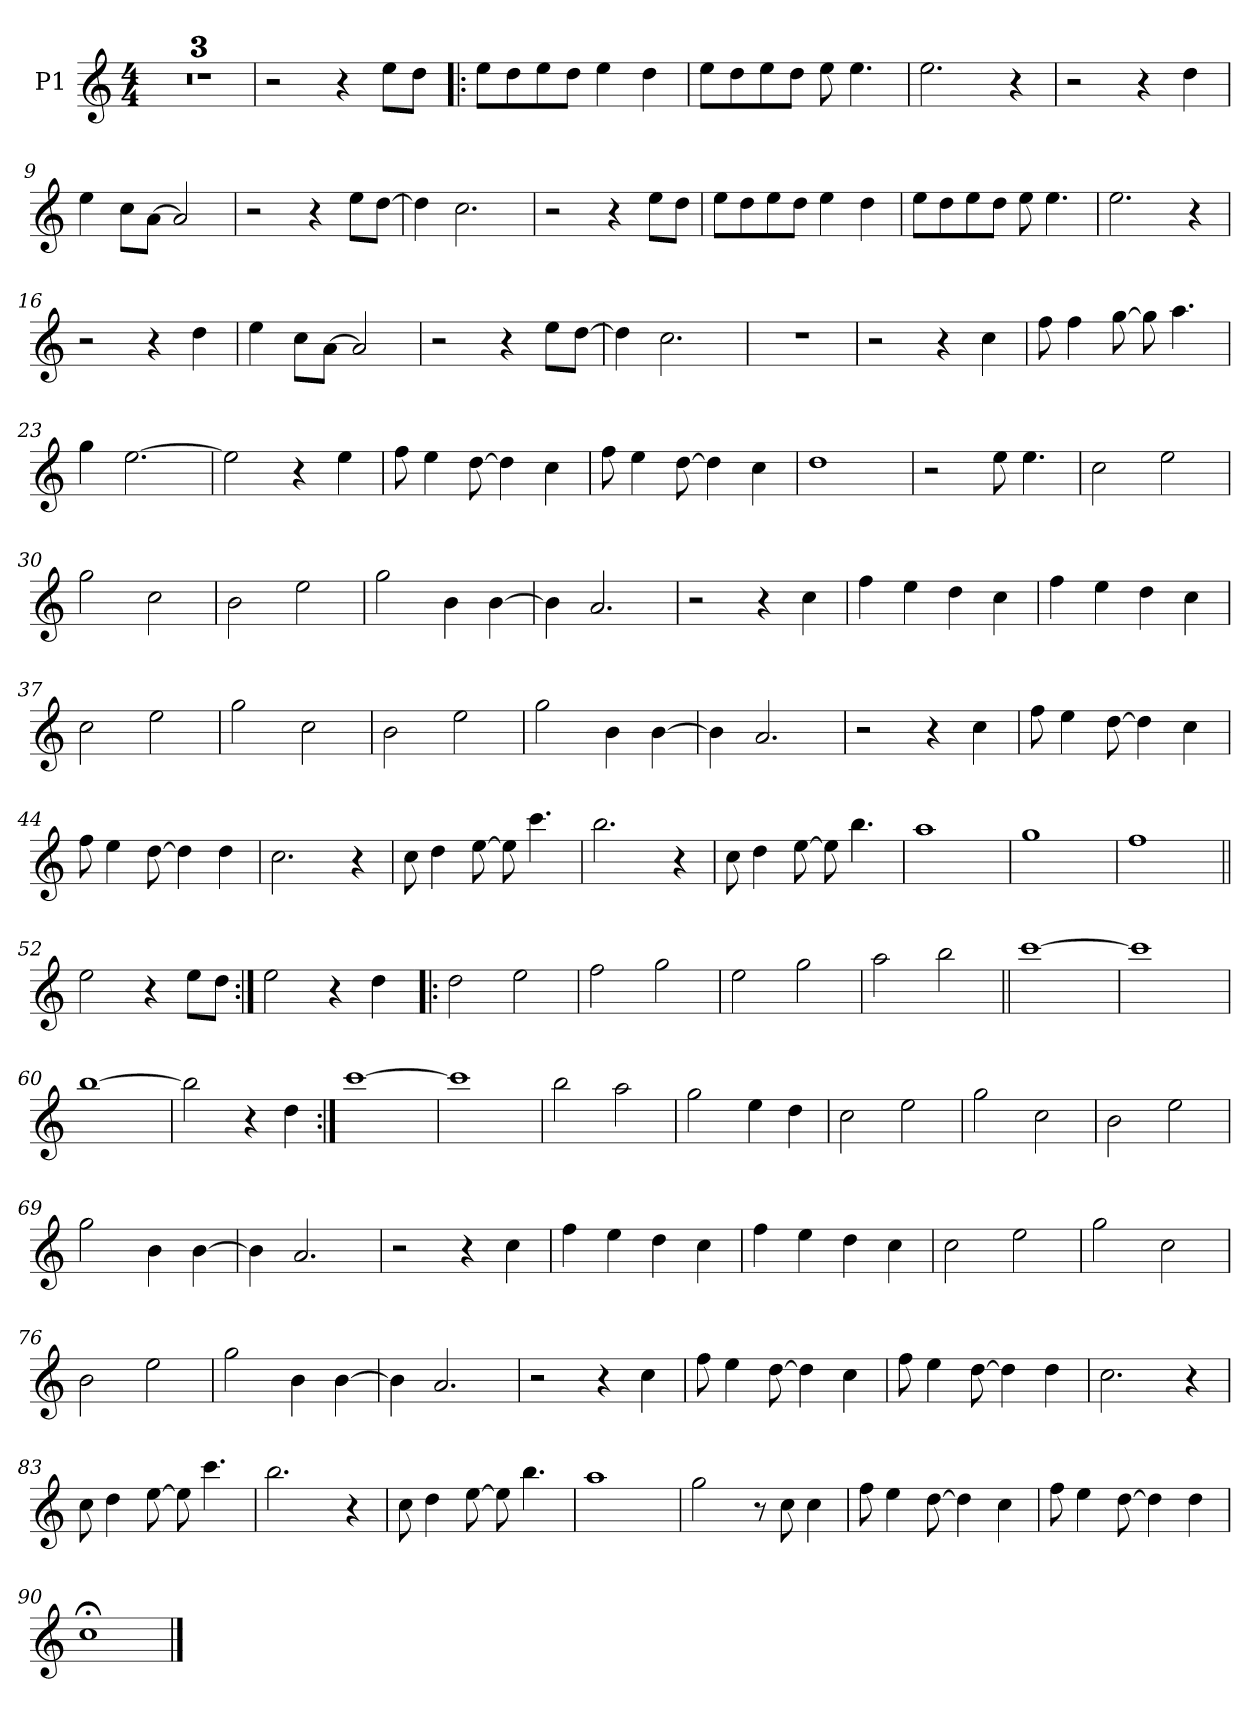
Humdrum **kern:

**kern
*part1
*staff1
*I"P1
*clefG2
*k[]
*M4/4
*MM178
=1
1r
=2
1r
=3
1r
=4
2r
4r
8ee\L
8dd\J
=5!|:
8ee\L
8dd\
8ee\
8dd\J
4ee\
4dd\
=6
8ee\L
8dd\
8ee\
8dd\J
8ee\
4.ee\
=7
2.ee\
4r
!!LO:LB:g=z
=8
2r
4r
4dd\
=9
4ee\
8cc\L
[>8a\J
2a/]
=10
2r
4r
8ee\L
[>8dd\J
=11
4dd\]
2.cc\
=12
2r
4r
8ee\L
8dd\J
=13
8ee\L
8dd\
8ee\
8dd\J
4ee\
4dd\
!!LO:LB:g=z
=14
8ee\L
8dd\
8ee\
8dd\J
8ee\
4.ee\
=15
2.ee\
4r
=16
2r
4r
4dd\
=17
4ee\
8cc\L
[>8a\J
2a/]
=18
2r
4r
8ee\L
[>8dd\J
=19
4dd\]
2.cc\
=20
1r
!!LO:LB:g=z
=21
2r
4r
4cc\
=22
8ff\
4ff\
[>8gg\
8gg\]
4.aa\
=23
4gg\
[>2.ee\
=24
2ee\]
4r
4ee\
=25
8ff\
4ee\
[>8dd\
4dd\]
4cc\
=26
8ff\
4ee\
[>8dd\
4dd\]
4cc\
!!LO:LB:g=z
=27
1dd
=28
2r
8ee\
4.ee\
=29
2cc\
2ee\
=30
2gg\
2cc\
=31
2b\
2ee\
=32
2gg\
4b\
[>4b\
=33
4b\]
2.a/
!!LO:LB:g=z
=34
2r
4r
4cc\
=35
4ff\
4ee\
4dd\
4cc\
=36
4ff\
4ee\
4dd\
4cc\
=37
2cc\
2ee\
=38
2gg\
2cc\
=39
2b\
2ee\
=40
2gg\
4b\
[>4b\
!!LO:LB:g=z
=41
4b\]
2.a/
=42
2r
4r
4cc\
=43
8ff\
4ee\
[>8dd\
4dd\]
4cc\
=44
8ff\
4ee\
[>8dd\
4dd\]
4dd\
=45
2.cc\
4r
=46
8cc\
4dd\
[>8ee\
8ee\]
4.ccc\
!!LO:LB:g=z
=47
2.bb\
4r
=48
8cc\
4dd\
[>8ee\
8ee\]
4.bb\
=49
1aa
=50
1gg
=51
1ff
=52||
2ee\
4r
8ee\L
8dd\J
=53:|!
2ee\
4r
4dd\
!!LO:LB:g=z
=54!|:
2dd\
2ee\
=55
2ff\
2gg\
=56
2ee\
2gg\
=57
2aa\
2bb\
=58||
[>1ccc
=59
1ccc]
=60
[>1bb
!!LO:LB:g=z
=61
2bb\]
4r
4dd\
=62:|!
[>1ccc
=63
1ccc]
=64
2bb\
2aa\
=65
2gg\
4ee\
4dd\
=66
2cc\
2ee\
=67
2gg\
2cc\
!!LO:PB:g=z
=68
2b\
2ee\
=69
2gg\
4b\
[>4b\
=70
4b\]
2.a/
=71
2r
4r
4cc\
=72
4ff\
4ee\
4dd\
4cc\
=73
4ff\
4ee\
4dd\
4cc\
=74
2cc\
2ee\
!!LO:LB:g=z
=75
2gg\
2cc\
=76
2b\
2ee\
=77
2gg\
4b\
[>4b\
=78
4b\]
2.a/
=79
2r
4r
4cc\
=80
8ff\
4ee\
[>8dd\
4dd\]
4cc\
!!LO:LB:g=z
=81
8ff\
4ee\
[>8dd\
4dd\]
4dd\
=82
2.cc\
4r
=83
8cc\
4dd\
[>8ee\
8ee\]
4.ccc\
=84
2.bb\
4r
=85
8cc\
4dd\
[>8ee\
8ee\]
4.bb\
!!LO:LB:g=z
=86
1aa
=87
2gg\
8r
8cc\
4cc\
=88
8ff\
4ee\
[>8dd\
4dd\]
4cc\
=89
8ff\
4ee\
[>8dd\
4dd\]
4dd\
=90
1cc;<
==
*-
